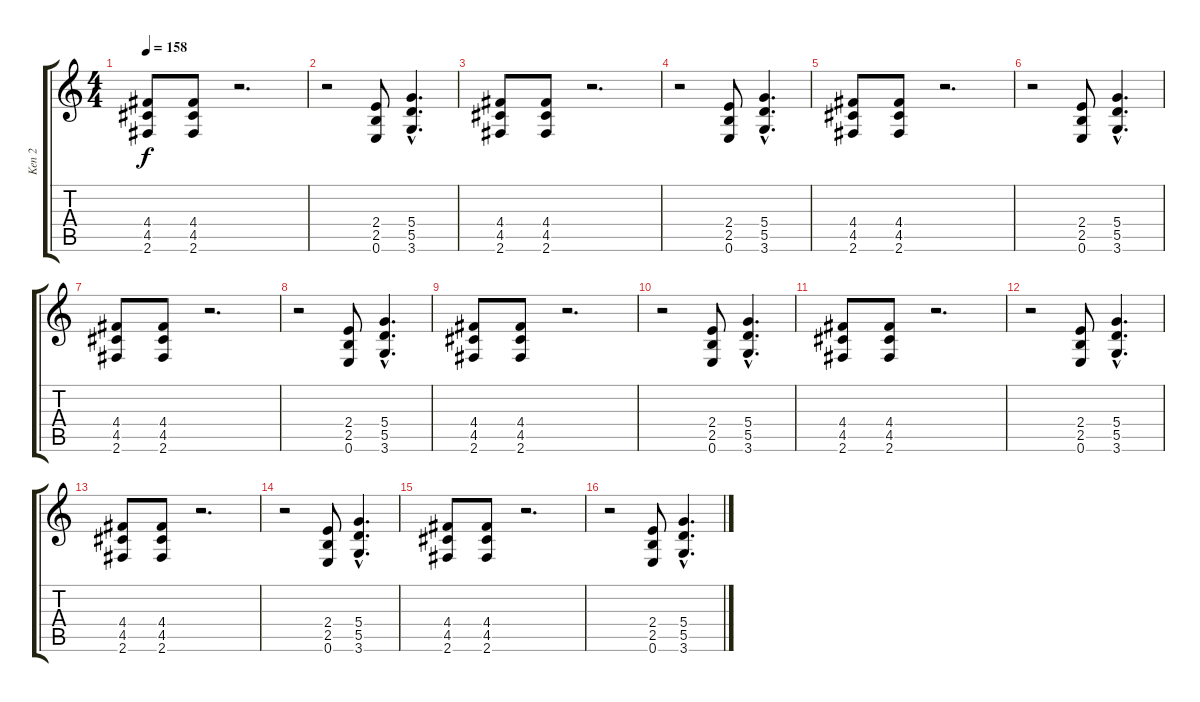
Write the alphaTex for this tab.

\track ("Ken 2" "Ken 2") {instrument distortionguitar}
\staff {score tabs}
\tuning (E4 B3 G3 D3 A2 E2) {hide}
\ts (4 4)
\tempo 158
\clef g2
\ks c
(4.4 4.5 2.6).8{dy f} (4.4 4.5 2.6).8 r.2{d} |
r.2 (2.4 2.5 0.6).8 (5.4{hac} 5.5{hac} 3.6{hac}).4{d} |
(4.4 4.5 2.6).8 (4.4 4.5 2.6).8 r.2{d} |
r.2 (2.4 2.5 0.6).8 (5.4{hac} 5.5{hac} 3.6{hac}).4{d} |
(4.4 4.5 2.6).8 (4.4 4.5 2.6).8 r.2{d} |
r.2 (2.4 2.5 0.6).8 (5.4{hac} 5.5{hac} 3.6{hac}).4{d} |
(4.4 4.5 2.6).8 (4.4 4.5 2.6).8 r.2{d} |
r.2 (2.4 2.5 0.6).8 (5.4{hac} 5.5{hac} 3.6{hac}).4{d} |
(4.4 4.5 2.6).8 (4.4 4.5 2.6).8 r.2{d} |
r.2 (2.4 2.5 0.6).8 (5.4{hac} 5.5{hac} 3.6{hac}).4{d} |
(4.4 4.5 2.6).8 (4.4 4.5 2.6).8 r.2{d} |
r.2 (2.4 2.5 0.6).8 (5.4{hac} 5.5{hac} 3.6{hac}).4{d} |
(4.4 4.5 2.6).8 (4.4 4.5 2.6).8 r.2{d} |
r.2 (2.4 2.5 0.6).8 (5.4{hac} 5.5{hac} 3.6{hac}).4{d} |
(4.4 4.5 2.6).8 (4.4 4.5 2.6).8 r.2{d} |
r.2 (2.4 2.5 0.6).8 (5.4{hac} 5.5{hac} 3.6{hac}).4{d}
